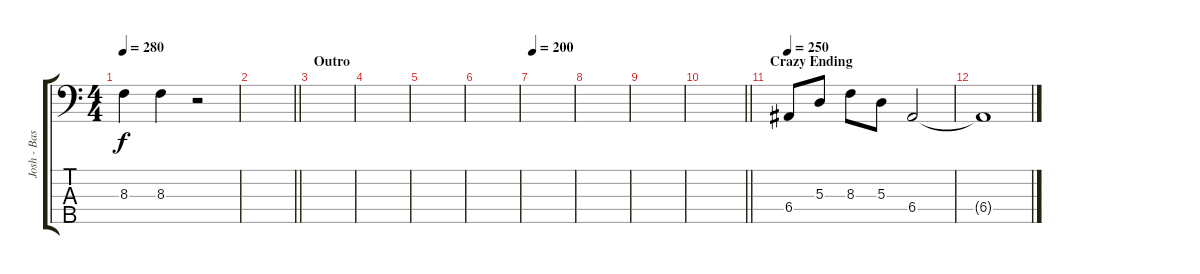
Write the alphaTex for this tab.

\track ("Josh - Bass" "Josh - Bas") {instrument electricbassfinger}
\staff {score tabs}
\tuning (G2 D2 A1 E1 B0) {hide}
\ts (4 4)
\tempo 280
\clef f4
\ks c
8.3.4{dy f} 8.3.4 r.2 |
\barLineRight lightlight
|
\section ("" "Outro")
|
|
|
|
\tempo 200
|
|
|
\barLineRight lightlight
|
\section ("" "Crazy Ending")
\tempo 250
6.4.8 5.3.8 8.3.8 5.3.8 6.4.2 |
6.4{t}.1
